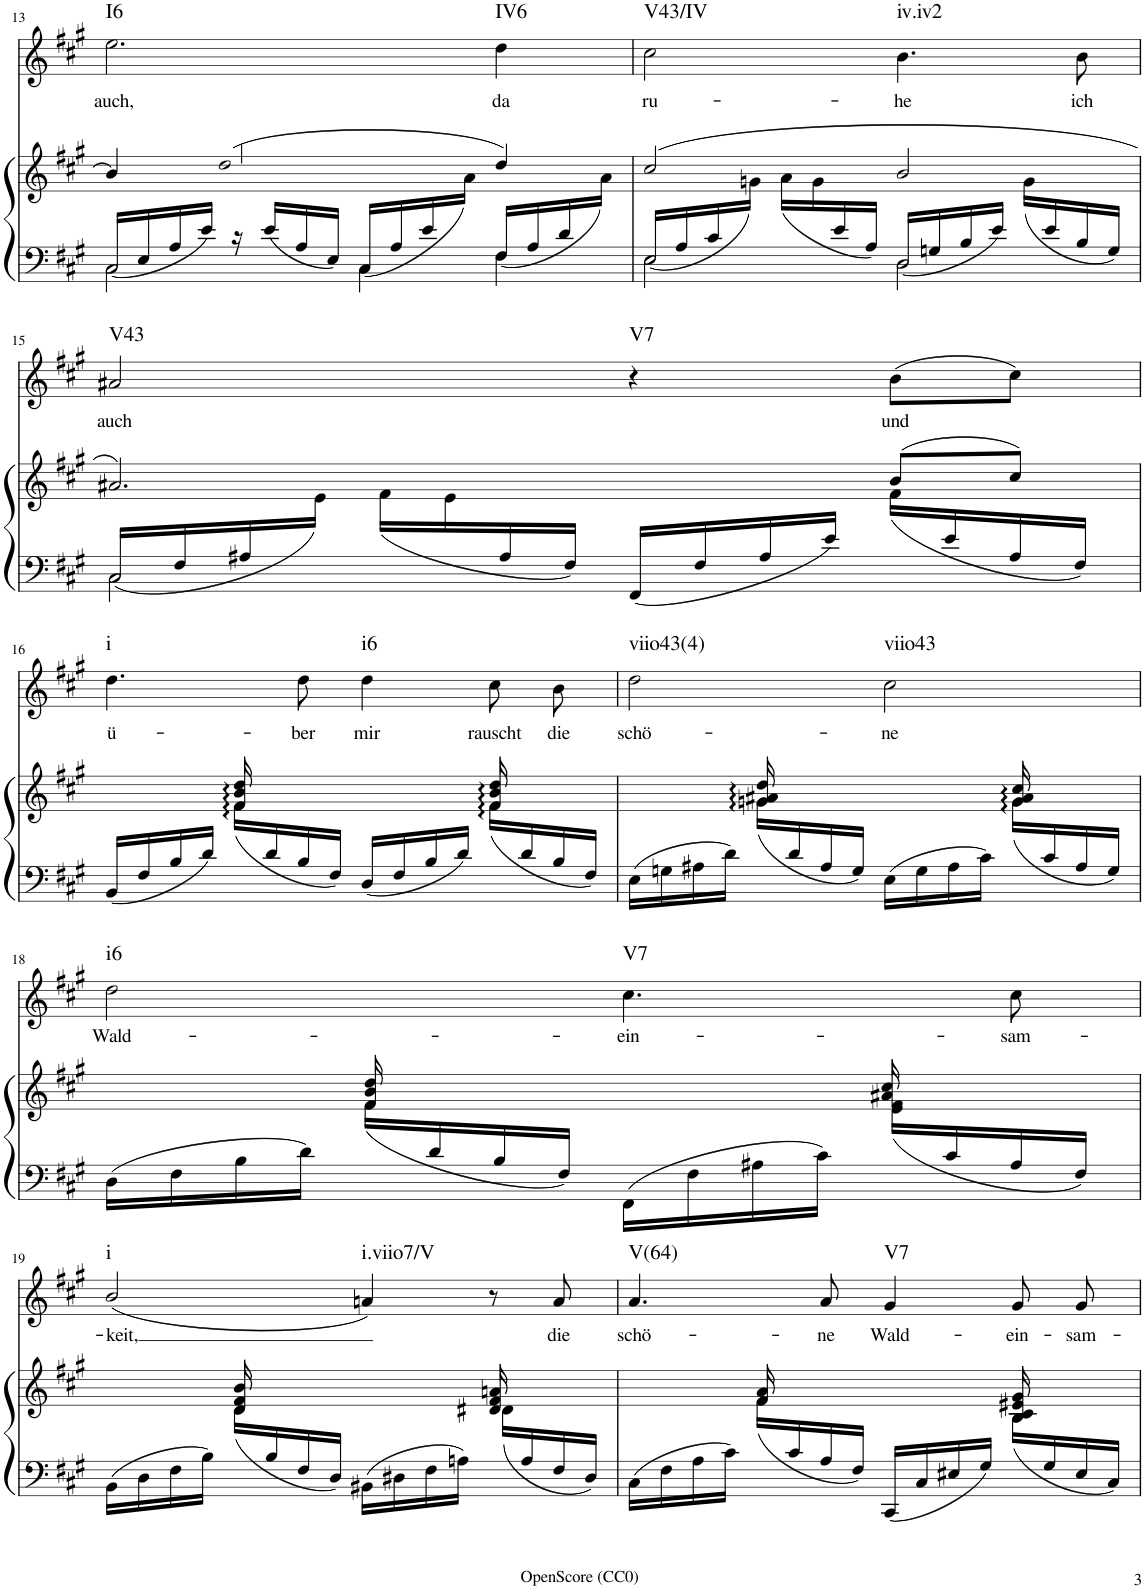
**kern	**kern	**kern	**text	**harte
*part2	*part2	*part1	*part1	*part1
*staff3	*staff2	*staff1	*staff1	*
*I"Piano	*	*I"Voice	*	*
*I'Pno	*	*	*	*
!!LO:PB:g=z
*clefF4	*clefG2	*clefG2	*	*
*k[f#c#g#]	*k[f#c#g#]	*k[f#c#g#]	*	*
*M4/4	*M4/4	*M4/4	*	*
*met(c)	*met(c)	*met(c)	*	*
=13	=13	=13	=13	=13
*^	*	*	*	*
!LO:N:head=open	!LO:N:head=open	!	!	!LO:LY:b	!LO:H:kt=I6
*	*	*^	*	*	*
16C#/LL	2C#\	4b/]	8.ryy	2.ee\	auch,	N
16E/	.	.	.	.	.	.
16A/	.	.	.	.	.	.
*	*	*v	*v	*	*	*
16e/JJ	.	.	.	.	.
16r	.	(>2ee/	.	.	.
16e/LL	.	.	.	.	.
16A/	.	.	.	.	.
16E/JJ	.	.	.	.	.
!	!LO:N:head=solid	!	!	!	!
(<16C#/LL	4C#\	.	.	.	.
16A/	.	.	.	.	.
16e/	.	.	.	.	.
*	*	*^	*	*	*
16ryy	.	.	16a\JJ)	.	.	.
!	!	!	!	!	!LO:LY:b	!LO:H:kt=IV6
(<16F#/LL	4F#\	4dd/)	8.ryy	4dd\	da	N
16A/	.	.	.	.	.	.
16d/	.	.	.	.	.	.
16ryy	.	.	16a\JJ)	.	.	.
=14	=14	=14	=14	=14	=14	=14
!LO:N:head=open	!LO:N:head=open	!	!	!	!LO:LY:b	!LO:H:kt=V43/IV
(<16E/LL	2E\	(>2cc#/	8.ryy	2cc#\	ru-	N
16A/	.	.	.	.	.	.
16c#/	.	.	.	.	.	.
8.ryy	.	.	16gn\JJ)	.	.	.
.	.	.	(<16a\LL	.	.	.
.	.	.	16g\	.	.	.
16e/	.	.	4.ryy	.	.	.
16A/JJ)	.	.	.	.	.	.
!LO:N:head=open	!LO:N:head=open	!	!	!	!LO:LY:b	!LO:H:kt=iv.iv2
16D/LL	2D\	2b/	.	4.b\	-he	N
16Gn/	.	.	.	.	.	.
16B/	.	.	.	.	.	.
16e/JJ	.	.	.	.	.	.
16ryy	.	.	(<16g\LL	.	.	.
16e/	.	.	8.ryy	.	.	.
!	!	!	!	!	!LO:LY:b	!
16B/	.	.	.	8b\	ich	.
16G/JJ)	.	.	.	.	.	.
!!LO:LB:g=z
=15	=15	=15	=15	=15	=15	=15
!LO:N:head=open	!LO:N:head=open	!	!	!	!LO:LY:b	!LO:H:kt=V43
(<16C#/LL	2C#\	2.a#X/)	8.ryy	2a#X/	auch	N
16F#/	.	.	.	.	.	.
16A#X/	.	.	.	.	.	.
8.ryy	.	.	16e\JJ)	.	.	.
.	.	.	(<16f#\LL	.	.	.
.	.	.	16e\	.	.	.
16A#/	.	.	4.ryy	.	.	.
16F#/JJ)	.	.	.	.	.	.
!	!	!	!	!	!	!LO:H:kt=V7
16FF#/LL	2ryy	.	.	4r	.	N
16F#/	.	.	.	.	.	.
16A#/	.	.	.	.	.	.
16e/JJ	.	.	.	.	.	.
!	!	!	!	!	!LO:LY:b	!
16ryy	.	(>8b/L	(<16f#\LL	(8b\L	und	.
16e/	.	.	8.ryy	.	.	.
16A#/	.	8cc#/J)	.	8cc#\J)	.	.
16F#/JJ)	.	.	.	.	.	.
*v	*v	*	*	*	*	*
!!LO:LB:g=z
=16	=16	=16	=16	=16	=16
!	!	!	!	!LO:LY:b	!LO:H:kt=i
16BB/LL	4ryy	4ryy	4.dd\	ü-	N
16F#/	.	.	.	.	.
16B/	.	.	.	.	.
16d/JJ	.	.	.	.	.
16ryy	16f#/:: 16b/:: 16dd/::	(<16f#\LL	.	.	.
16d/	16ryy	4..ryy	.	.	.
!	!	!	!	!LO:LY:b	!
16B/	8ryy	.	8dd\	-ber	.
16F#/JJ)	.	.	.	.	.
!	!	!	!	!LO:LY:b	!LO:H:kt=i6
16D/LL	4ryy	.	4dd\	mir	N
16F#/	.	.	.	.	.
16B/	.	.	.	.	.
16d/JJ	.	.	.	.	.
!	!	!	!	!LO:LY:b	!
16ryy	16f#/:: 16b/:: 16dd/::	(<16f#\LL	8cc#\	rauscht	.
16d/	16ryy	8.ryy	.	.	.
!	!	!	!	!LO:LY:b	!
16B/	8ryy	.	8b\	die	.
16F#/JJ)	.	.	.	.	.
=17	=17	=17	=17	=17	=17
!	!	!	!	!LO:LY:b	!LO:H:kt=viio43(4)
16E\LL	4ryy	4ryy	2dd\	schö-	N
16Gn\	.	.	.	.	.
16A#X\	.	.	.	.	.
16d\JJ	.	.	.	.	.
16ryy	16gn/:: 16a#X/:: 16dd/::	(<16g\LL	.	.	.
16d/	16ryy	4..ryy	.	.	.
16A#/	8ryy	.	.	.	.
16G/JJ)	.	.	.	.	.
!	!	!	!	!LO:LY:b	!LO:H:kt=viio43
16E\LL	4ryy	.	2cc#\	-ne	N
16G\	.	.	.	.	.
16A#\	.	.	.	.	.
16c#\JJ	.	.	.	.	.
16ryy	16g/:: 16a#/:: 16cc#/::	(<16g\LL	.	.	.
16c#/	16ryy	8.ryy	.	.	.
16A#/	8ryy	.	.	.	.
16G/JJ)	.	.	.	.	.
!!LO:LB:g=z
=18	=18	=18	=18	=18	=18
!	!	!	!	!LO:LY:b	!LO:H:kt=i6
16D\LL	4ryy	4ryy	2dd\	Wald-	N
16F#\	.	.	.	.	.
16B\	.	.	.	.	.
16d\JJ	.	.	.	.	.
16ryy	16f#/ 16b/ 16dd/	(<16f#\LL	.	.	.
16d/	16ryy	4..ryy	.	.	.
16B/	8ryy	.	.	.	.
16F#/JJ)	.	.	.	.	.
!	!	!	!	!LO:LY:b	!LO:H:kt=V7
16FF#\LL	4ryy	.	4.cc#\	-ein-	N
16F#\	.	.	.	.	.
16A#X\	.	.	.	.	.
16c#\JJ	.	.	.	.	.
16ryy	16f#/ 16a#X/ 16cc#/	(<16e\LL	.	.	.
16c#/	16ryy	8.ryy	.	.	.
!	!	!	!	!LO:LY:b	!
16A#/	8ryy	.	8cc#\	-sam-	.
16F#/JJ)	.	.	.	.	.
!!LO:LB:g=z
=19	=19	=19	=19	=19	=19
!	!	!	!	!LO:LY:b	!LO:H:kt=i
16BB\LL	4ryy	4ryy	(2b/	-keit,	N
16D\	.	.	.	.	.
16F#\	.	.	.	.	.
16B\JJ	.	.	.	.	.
16ryy	16d/ 16f#/ 16b/	(<16d\LL	.	.	.
16B/	16ryy	4..ryy	.	.	.
16F#/	8ryy	.	.	.	.
16D/JJ)	.	.	.	.	.
!	!	!	!	!	!LO:H:kt=i.viio7/V
16BB#X\LL	4ryy	.	4an/)	.	N
16D#X\	.	.	.	.	.
16F#\	.	.	.	.	.
16An\JJ	.	.	.	.	.
16ryy	16d/ 16f#/ 16an/	(<16d#X\LL	8r	.	.
16A/	16ryy	8.ryy	.	.	.
!	!	!	!	!LO:LY:b	!
16F#/	8ryy	.	8a/	die	.
16D#/JJ)	.	.	.	.	.
=20	=20	=20	=20	=20	=20
*^	*	*	*	*	*
!	!	!	!	!	!LO:LY:b	!LO:H:kt=V(64)
16C#\LL	2ryy	4ryy	4ryy	4.a/	schö-	N
16F#\	.	.	.	.	.	.
16A\	.	.	.	.	.	.
16c#\JJ	.	.	.	.	.	.
16ryy	.	16f#/ 16a/	(<16f#\LL	.	.	.
16c#/	.	16ryy	4..ryy	.	.	.
!	!	!	!	!	!LO:LY:b	!
16A/	.	8ryy	.	8a/	-ne	.
16F#/JJ)	.	.	.	.	.	.
!	!	!	!	!	!LO:LY:b	!LO:H:kt=V7
16CC#/LL	2ryy	4ryy	.	4g#/	Wald-	N
16C#/	.	.	.	.	.	.
16E#X/	.	.	.	.	.	.
16G#/JJ	.	.	.	.	.	.
!	!	!	!	!	!LO:LY:b	!
16ryy	.	16B/ 16c#/ 16e#X/ 16g#/	(<16B\LL	8g#/	-ein-	.
16G#/	.	16ryy	8.ryy	.	.	.
!	!	!	!	!	!LO:LY:b	!
16E#/	.	8ryy	.	8g#/	-sam-	.
16C#/JJ)	.	.	.	.	.	.
*v	*v	*	*	*	*	*
*	*v	*v	*	*	*
=	=	=	=	=
*-	*-	*-	*-	*-
